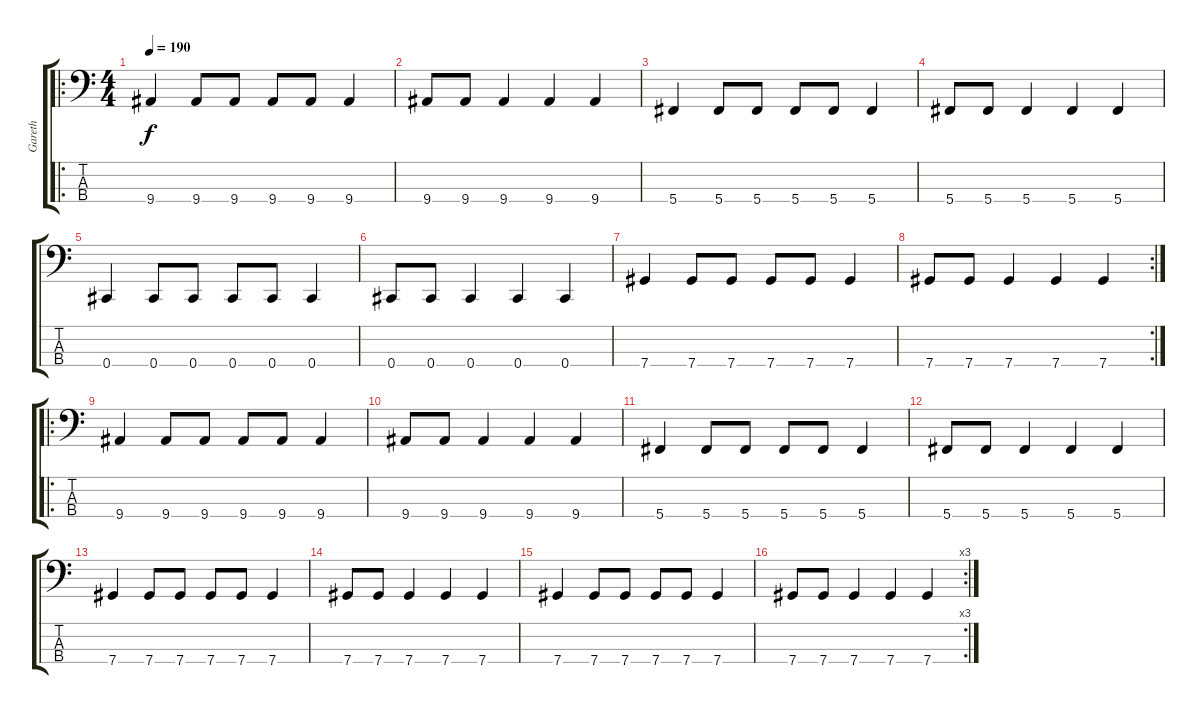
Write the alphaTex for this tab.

\track ("Gareth" "Gareth") {instrument electricbasspick}
\staff {score tabs}
\tuning (Gb2 Db2 Ab1 Db1) {hide}
\ro
\ts (4 4)
\tempo 190
\clef f4
\ks c
9.4.4{dy f} 9.4.8 9.4.8 9.4.8 9.4.8 9.4.4 |
9.4.8 9.4.8 9.4.4 9.4.4 9.4.4 |
5.4.4 5.4.8 5.4.8 5.4.8 5.4.8 5.4.4 |
5.4.8 5.4.8 5.4.4 5.4.4 5.4.4 |
0.4.4 0.4.8 0.4.8 0.4.8 0.4.8 0.4.4 |
0.4.8 0.4.8 0.4.4 0.4.4 0.4.4 |
7.4.4 7.4.8 7.4.8 7.4.8 7.4.8 7.4.4 |
\rc 2
7.4.8 7.4.8 7.4.4 7.4.4 7.4.4 |
\ro
9.4.4 9.4.8 9.4.8 9.4.8 9.4.8 9.4.4 |
9.4.8 9.4.8 9.4.4 9.4.4 9.4.4 |
5.4.4 5.4.8 5.4.8 5.4.8 5.4.8 5.4.4 |
5.4.8 5.4.8 5.4.4 5.4.4 5.4.4 |
7.4.4 7.4.8 7.4.8 7.4.8 7.4.8 7.4.4 |
7.4.8 7.4.8 7.4.4 7.4.4 7.4.4 |
7.4.4 7.4.8 7.4.8 7.4.8 7.4.8 7.4.4 |
\rc 3
7.4.8 7.4.8 7.4.4 7.4.4 7.4.4
